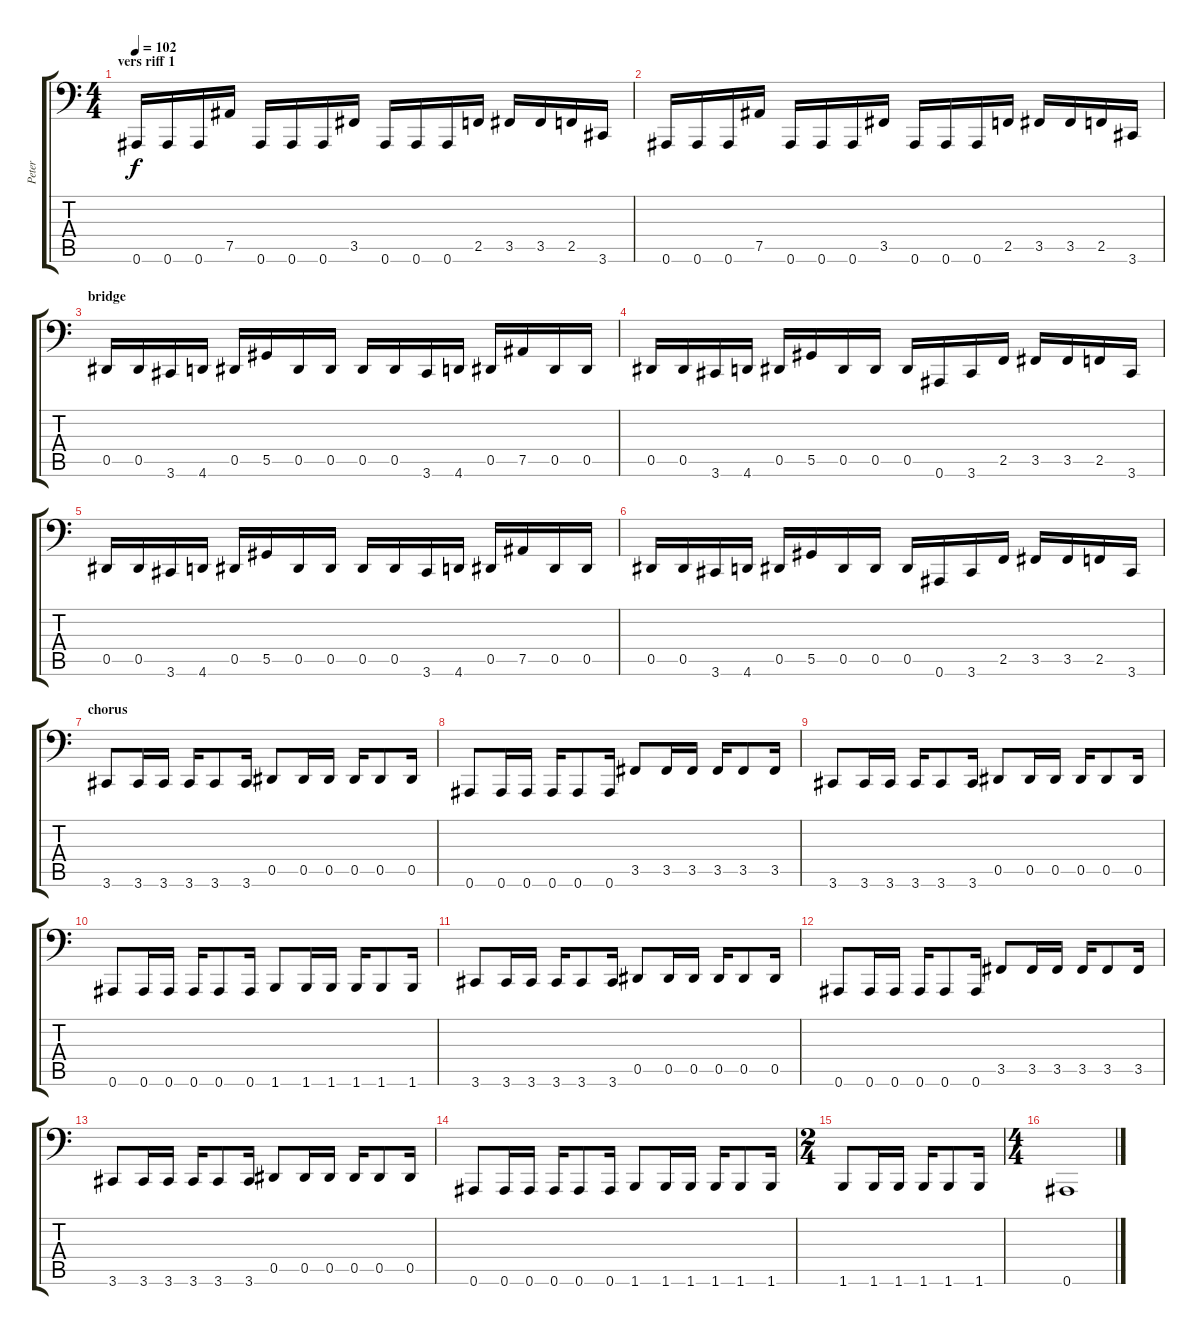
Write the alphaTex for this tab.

\track ("Peter" "Peter") {instrument slapbass1}
\staff {score tabs}
\tuning (B2 Gb2 Db2 Ab1 Eb1 Bb0) {hide}
\ts (4 4)
\section ("" "vers riff 1")
\tempo 102
\clef f4
\ks c
0.6.16{dy f} 0.6.16 0.6.16 7.5.16 0.6.16 0.6.16 0.6.16 3.5.16 0.6.16 0.6.16 0.6.16 2.5.16 3.5.16 3.5.16 2.5.16 3.6.16 |
0.6.16 0.6.16 0.6.16 7.5.16 0.6.16 0.6.16 0.6.16 3.5.16 0.6.16 0.6.16 0.6.16 2.5.16 3.5.16 3.5.16 2.5.16 3.6.16 |
\section ("" "bridge")
0.5.16 0.5.16 3.6.16 4.6.16 0.5.16 5.5.16 0.5.16 0.5.16 0.5.16 0.5.16 3.6.16 4.6.16 0.5.16 7.5.16 0.5.16 0.5.16 |
0.5.16 0.5.16 3.6.16 4.6.16 0.5.16 5.5.16 0.5.16 0.5.16 0.5.16 0.6.16 3.6.16 2.5.16 3.5.16 3.5.16 2.5.16 3.6.16 |
0.5.16 0.5.16 3.6.16 4.6.16 0.5.16 5.5.16 0.5.16 0.5.16 0.5.16 0.5.16 3.6.16 4.6.16 0.5.16 7.5.16 0.5.16 0.5.16 |
0.5.16 0.5.16 3.6.16 4.6.16 0.5.16 5.5.16 0.5.16 0.5.16 0.5.16 0.6.16 3.6.16 2.5.16 3.5.16 3.5.16 2.5.16 3.6.16 |
\section ("" "chorus")
3.6.8 3.6.16 3.6.16 3.6.16 3.6.8 3.6.16 0.5.8 0.5.16 0.5.16 0.5.16 0.5.8 0.5.16 |
0.6.8 0.6.16 0.6.16 0.6.16 0.6.8 0.6.16 3.5.8 3.5.16 3.5.16 3.5.16 3.5.8 3.5.16 |
3.6.8 3.6.16 3.6.16 3.6.16 3.6.8 3.6.16 0.5.8 0.5.16 0.5.16 0.5.16 0.5.8 0.5.16 |
0.6.8 0.6.16 0.6.16 0.6.16 0.6.8 0.6.16 1.6.8 1.6.16 1.6.16 1.6.16 1.6.8 1.6.16 |
3.6.8 3.6.16 3.6.16 3.6.16 3.6.8 3.6.16 0.5.8 0.5.16 0.5.16 0.5.16 0.5.8 0.5.16 |
0.6.8 0.6.16 0.6.16 0.6.16 0.6.8 0.6.16 3.5.8 3.5.16 3.5.16 3.5.16 3.5.8 3.5.16 |
3.6.8 3.6.16 3.6.16 3.6.16 3.6.8 3.6.16 0.5.8 0.5.16 0.5.16 0.5.16 0.5.8 0.5.16 |
0.6.8 0.6.16 0.6.16 0.6.16 0.6.8 0.6.16 1.6.8 1.6.16 1.6.16 1.6.16 1.6.8 1.6.16 |
\ts (2 4)
1.6.8 1.6.16 1.6.16 1.6.16 1.6.8 1.6.16 |
\ts (4 4)
0.6.1
